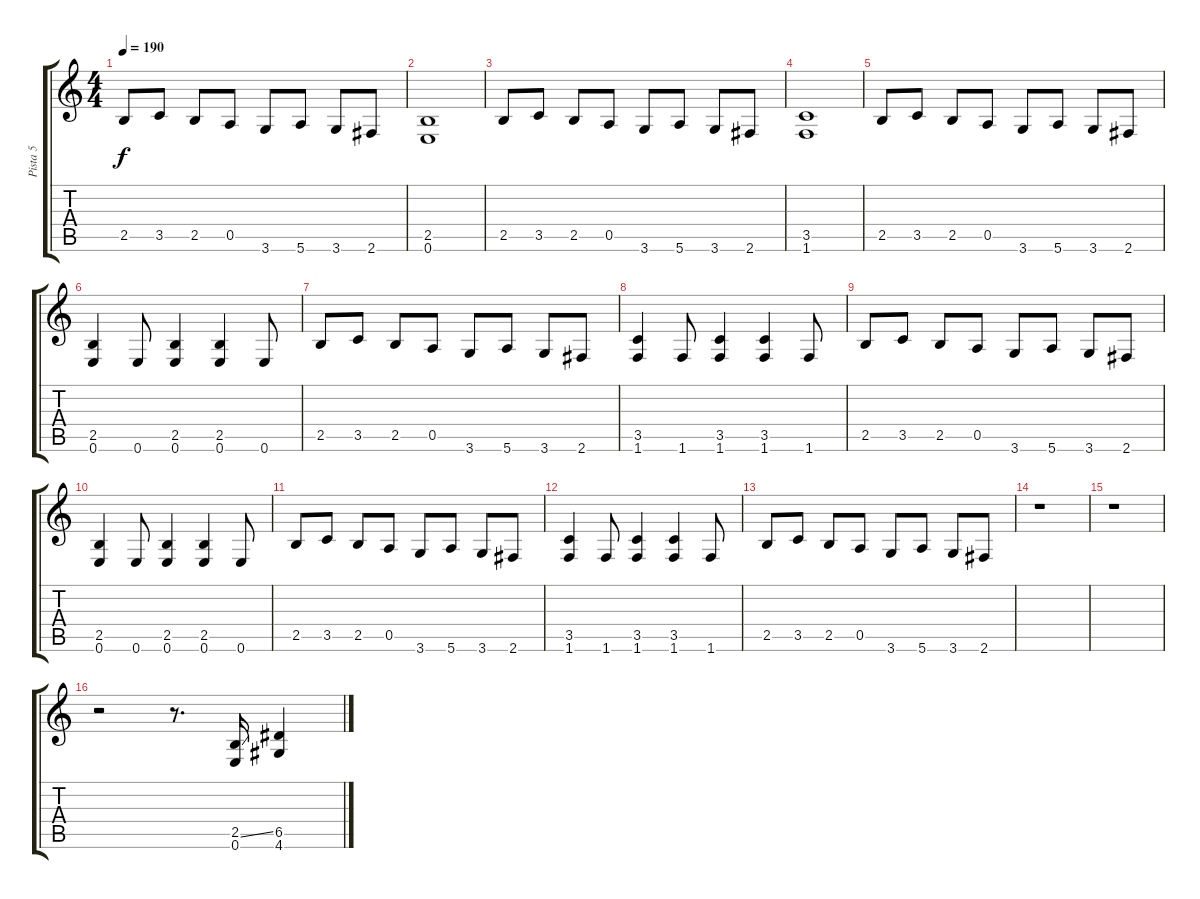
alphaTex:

\track ("Pista 5" "Pista 5") {instrument distortionguitar}
\staff {score tabs}
\tuning (E4 B3 G3 D3 A2 E2) {hide}
\ts (4 4)
\tempo 190
\clef g2
\ks c
2.5.8{dy f} 3.5.8 2.5.8 0.5.8 3.6.8 5.6.8 3.6.8 2.6.8 |
(2.5 0.6).1 |
2.5.8 3.5.8 2.5.8 0.5.8 3.6.8 5.6.8 3.6.8 2.6.8 |
(3.5 1.6).1 |
2.5.8 3.5.8 2.5.8 0.5.8 3.6.8 5.6.8 3.6.8 2.6.8 |
(2.5 0.6).4 0.6.8 (2.5 0.6).4 (2.5 0.6).4 0.6.8 |
2.5.8 3.5.8 2.5.8 0.5.8 3.6.8 5.6.8 3.6.8 2.6.8 |
(3.5 1.6).4 1.6.8 (3.5 1.6).4 (3.5 1.6).4 1.6.8 |
2.5.8 3.5.8 2.5.8 0.5.8 3.6.8 5.6.8 3.6.8 2.6.8 |
(2.5 0.6).4 0.6.8 (2.5 0.6).4 (2.5 0.6).4 0.6.8 |
2.5.8 3.5.8 2.5.8 0.5.8 3.6.8 5.6.8 3.6.8 2.6.8 |
(3.5 1.6).4 1.6.8 (3.5 1.6).4 (3.5 1.6).4 1.6.8 |
2.5.8 3.5.8 2.5.8 0.5.8 3.6.8 5.6.8 3.6.8 2.6.8 |
r.1 |
r.1 |
r.2 r.8{d} (2.5{ss} 0.6).16 (6.5 4.6).4
